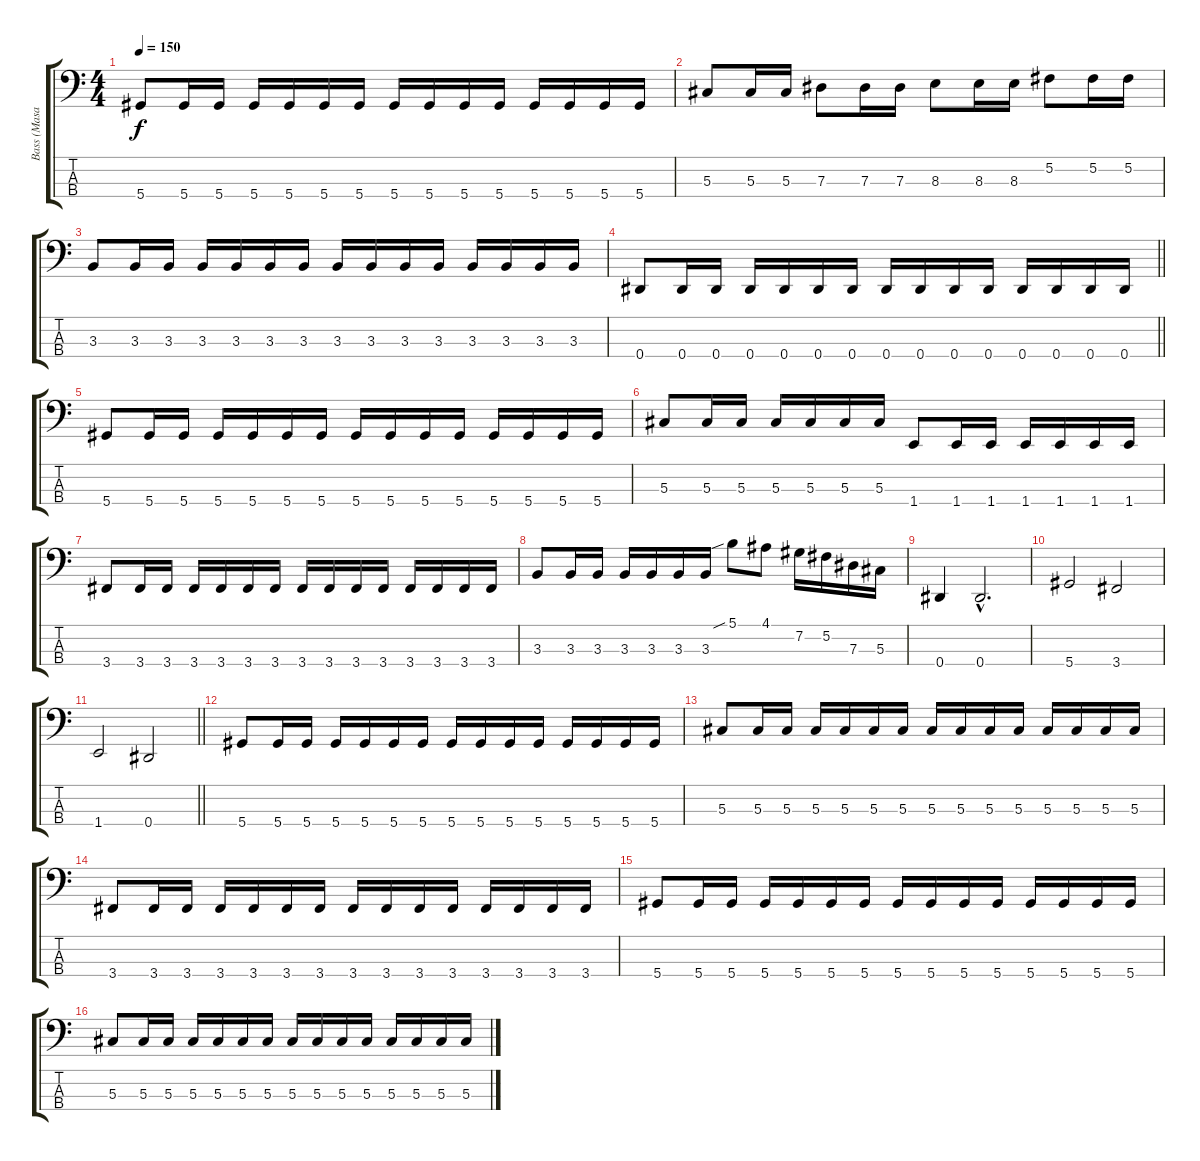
\track ("Bass (Masaki)" "Bass (Masa") {instrument electricbassfinger}
\staff {score tabs}
\tuning (Gb2 Db2 Ab1 Eb1) {hide}
\ts (4 4)
\tempo 150
\clef f4
\ks c
5.4.8{dy f} 5.4.16 5.4.16 5.4.16 5.4.16 5.4.16 5.4.16 5.4.16 5.4.16 5.4.16 5.4.16 5.4.16 5.4.16 5.4.16 5.4.16 |
5.3.8 5.3.16 5.3.16 7.3.8 7.3.16 7.3.16 8.3.8 8.3.16 8.3.16 5.2.8 5.2.16 5.2.16 |
3.3.8 3.3.16 3.3.16 3.3.16 3.3.16 3.3.16 3.3.16 3.3.16 3.3.16 3.3.16 3.3.16 3.3.16 3.3.16 3.3.16 3.3.16 |
\barLineRight lightlight
0.4.8 0.4.16 0.4.16 0.4.16 0.4.16 0.4.16 0.4.16 0.4.16 0.4.16 0.4.16 0.4.16 0.4.16 0.4.16 0.4.16 0.4.16 |
5.4.8 5.4.16 5.4.16 5.4.16 5.4.16 5.4.16 5.4.16 5.4.16 5.4.16 5.4.16 5.4.16 5.4.16 5.4.16 5.4.16 5.4.16 |
5.3.8 5.3.16 5.3.16 5.3.16 5.3.16 5.3.16 5.3.16 1.4.8 1.4.16 1.4.16 1.4.16 1.4.16 1.4.16 1.4.16 |
3.4.8 3.4.16 3.4.16 3.4.16 3.4.16 3.4.16 3.4.16 3.4.16 3.4.16 3.4.16 3.4.16 3.4.16 3.4.16 3.4.16 3.4.16 |
3.3.8 3.3.16 3.3.16 3.3.16 3.3.16 3.3.16 3.3.16 5.1{sib}.8 4.1.8 7.2.16 5.2.16 7.3.16 5.3.16 |
0.4.4 0.4{hac}.2{d} |
5.4.2 3.4.2 |
\barLineRight lightlight
1.4.2 0.4.2 |
5.4.8 5.4.16 5.4.16 5.4.16 5.4.16 5.4.16 5.4.16 5.4.16 5.4.16 5.4.16 5.4.16 5.4.16 5.4.16 5.4.16 5.4.16 |
5.3.8 5.3.16 5.3.16 5.3.16 5.3.16 5.3.16 5.3.16 5.3.16 5.3.16 5.3.16 5.3.16 5.3.16 5.3.16 5.3.16 5.3.16 |
3.4.8 3.4.16 3.4.16 3.4.16 3.4.16 3.4.16 3.4.16 3.4.16 3.4.16 3.4.16 3.4.16 3.4.16 3.4.16 3.4.16 3.4.16 |
5.4.8 5.4.16 5.4.16 5.4.16 5.4.16 5.4.16 5.4.16 5.4.16 5.4.16 5.4.16 5.4.16 5.4.16 5.4.16 5.4.16 5.4.16 |
5.3.8 5.3.16 5.3.16 5.3.16 5.3.16 5.3.16 5.3.16 5.3.16 5.3.16 5.3.16 5.3.16 5.3.16 5.3.16 5.3.16 5.3.16
